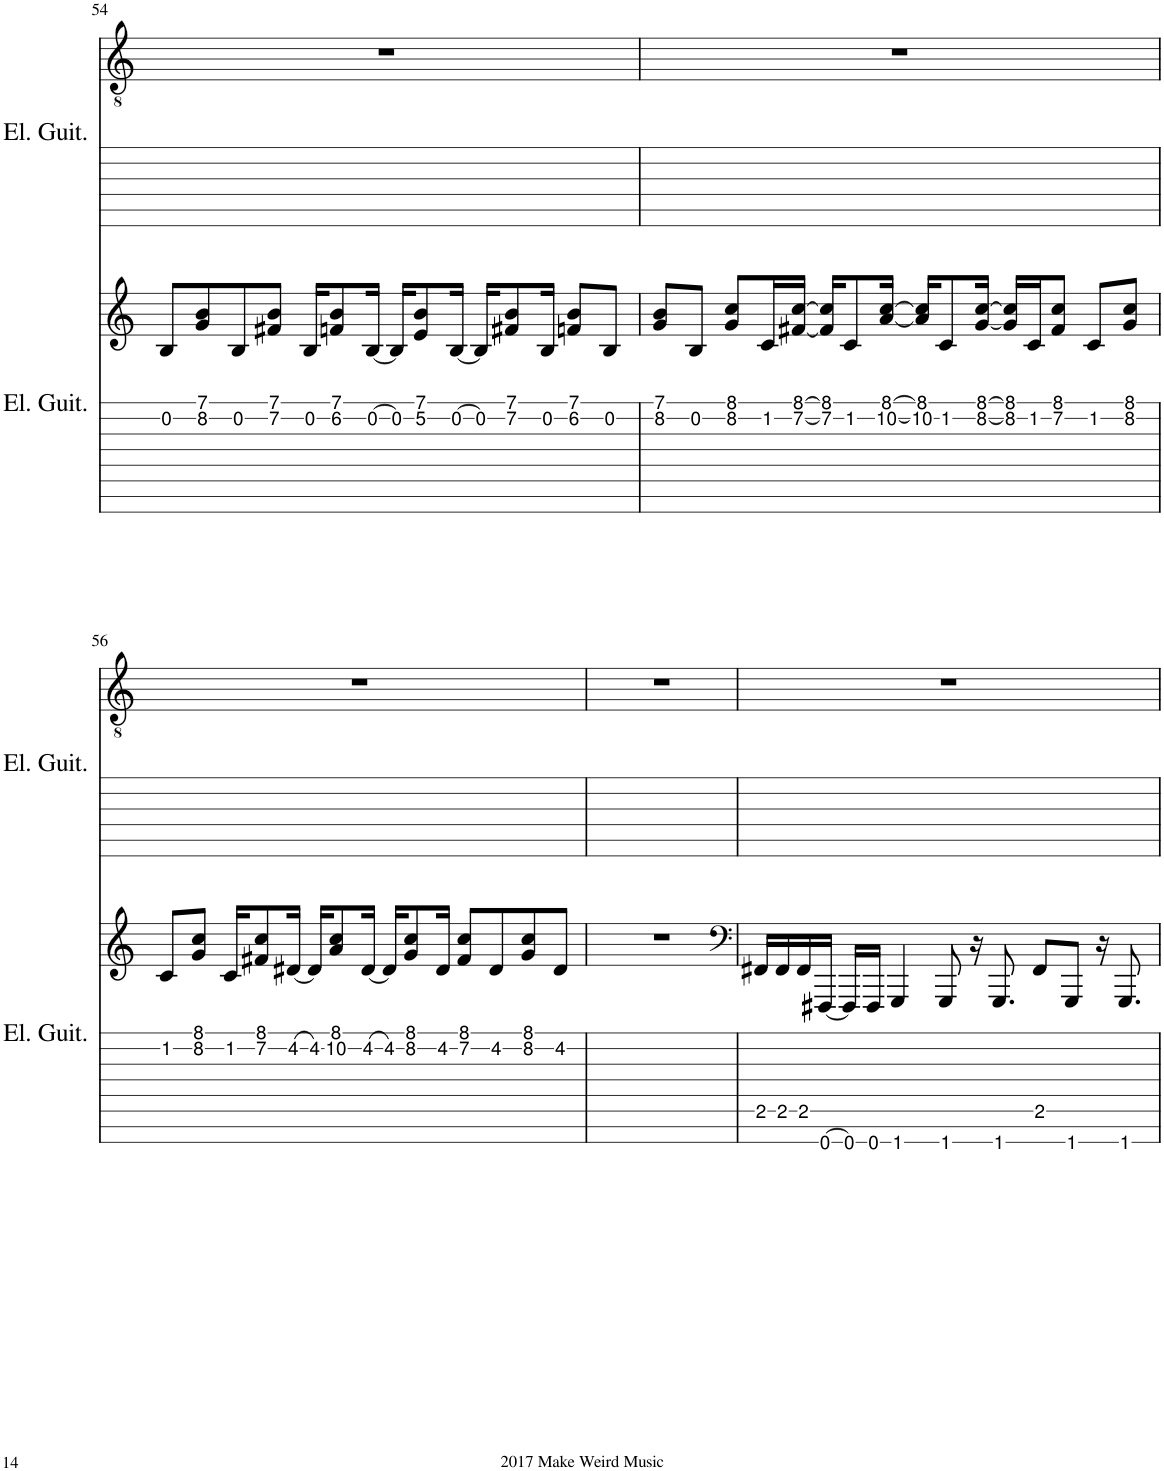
**kern	**kern	**kern	**kern
*part2	*part2	*part1	*part1
*staff4	*staff3	*staff2	*staff1
*I"Electric Guitar	*	*I"Electric Guitar	*
*I'El. Guit.	*	*I'El. Guit.	*
!!LO:PB:g=z
*	*clefG2	*	*clefGv2
*k[]	*k[]	*k[]	*k[]
*M6/4	*M6/4	*M6/4	*M6/4
=54	=54	=54	=54
8BL	8B/L	1.r	1.r
8g\ 8b\	8g/ 8b/	.	.
8B	8B/	.	.
8f#\ 8b\	8f#X/ 8b/J	.	.
16BK	16B/KL	.	.
8fn\ 8b\	8fn/ 8b/	.	.
[16BJk	[16B/Jk	.	.
16BKL]	16B/KL]	.	.
8e\ 8b\	8e/ 8b/	.	.
[16BL	[16B/Jk	.	.
16BJ]	16B/KL]	.	.
8f#X\ 8b\	8f#X/ 8b/	.	.
16BK	16B/Jk	.	.
8fn\ 8b\	8fn/ 8b/L	.	.
8BJ	8B/J	.	.
=55	=55	=55	=55
8g\ 8b\L	8g/ 8b/L	1.r	1.r
8B	8B/J	.	.
8g\ 8cc\	8g/ 8cc/L	.	.
16cL	16c/L	.	.
[16f#\ [16cc\	[16f#X/ [16cc/JJ	.	.
16f#]\ 16cc]\J	16f#/] 16cc/]KL	.	.
8c	8c/	.	.
[16a\ [16cc\Jk	[16a/ [16cc/Jk	.	.
16a]\ 16cc]\KL	16a/] 16cc/]KL	.	.
8c	8c/	.	.
[16g\ [16cc\L	[16g/ [16cc/Jk	.	.
16g]\ 16cc]\	16g/] 16cc/]LL	.	.
16cJ	16c/J	.	.
8f#\ 8cc\	8f#/ 8cc/J	.	.
8c	8c/L	.	.
8g\ 8cc\J	8g/ 8cc/J	.	.
!!LO:LB:g=z
=56	=56	=56	=56
8cL	8c/L	1.r	1.r
8g\ 8cc\	8g/ 8cc/J	.	.
16cK	16c/KL	.	.
8f#\ 8cc\	8f#X/ 8cc/	.	.
[16d#XL	[16d#X/Jk	.	.
16d#J]	16d#/KL]	.	.
8a\ 8cc\	8a/ 8cc/	.	.
[16d#Jk	[16d#/Jk	.	.
16d#KL]	16d#/KL]	.	.
8g\ 8cc\	8g/ 8cc/	.	.
16d#K	16d#/Jk	.	.
8f#\ 8cc\	8f#/ 8cc/L	.	.
8d#	8d#/	.	.
8g\ 8cc\	8g/ 8cc/	.	.
8d#J	8d#/J	.	.
=57	=57	=57	=57
1.r	1.r	1.r	1.r
=58	=58	=58	=58
*	*clefF4	*	*
16FF#LL	16FF#X/LL	1.r	1.r
16FF#	16FF#/	.	.
16FF#	16FF#/	.	.
[16FFF#	[16FFF#X/JJ	.	.
16FFF#]	16FFF#/LL]	.	.
16FFF#JJ	16FFF#/JJ	.	.
4GGG	4GGG/	.	.
8GGG	8GGG/	.	.
16r	16r	.	.
8.GGGL	8.GGG/	.	.
8FF#	8FF#/L	.	.
8GGGJ	8GGG/J	.	.
16r	16r	.	.
8.GGG	8.GGG/	.	.
=	=	=	=
*-	*-	*-	*-
